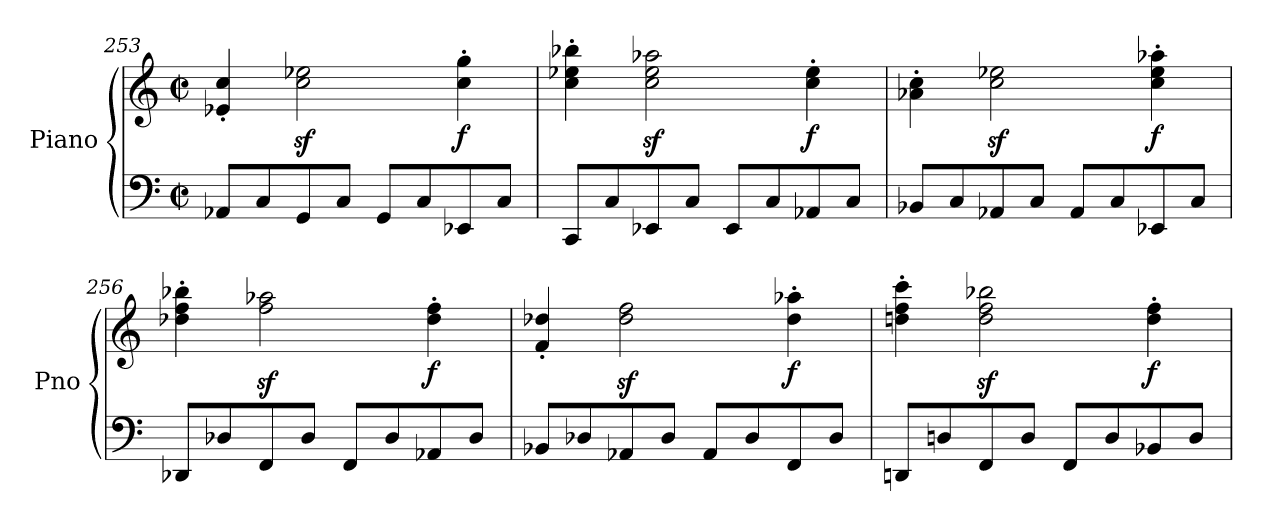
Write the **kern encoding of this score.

**kern	**kern	**dynam
*part1	*part1	*part1
*staff2	*staff1	*staff1/2
*I"Piano	*	*
*I'Pno	*	*
*clefF4	*clefG2	*
*k[]	*k[]	*
*M4/4	*M4/4	*
*met(c|)	*met(c|)	*
=253	=253	=253
8AA-X/L	4e-X/' 4cc/'	.
8C/	.	.
8GG/	2cc\z< 2ee-X\z<	.
8C/J	.	.
8GG/L	.	.
8C/	.	.
!	!	!LO:DY:b
8EE-X/	4cc\' 4gg\'	f
8C/J	.	.
=254	=254	=254
8CC/L	4cc\' 4ee-X\' 4bb-X\'	.
8C/	.	.
8EE-X/	2cc\z< 2ee-\z< 2aa-X\z<	.
8C/J	.	.
8EE-/L	.	.
8C/	.	.
!	!	!LO:DY:b
8AA-X/	4cc\' 4ee-\'	f
8C/J	.	.
=255	=255	=255
8BB-X/L	4a-X\' 4cc\'	.
8C/	.	.
8AA-X/	2cc\z< 2ee-X\z<	.
8C/J	.	.
8AA-/L	.	.
8C/	.	.
!	!	!LO:DY:b
8EE-X/	4cc\' 4ee-\' 4aa-X\'	f
8C/J	.	.
=256	=256	=256
8DD-X/L	4dd-X\' 4ff\' 4bb-X\'	.
8D-X/	.	.
8FF/	2ff\z< 2aa-X\z<	.
8D-/J	.	.
8FF/L	.	.
8D-/	.	.
!	!	!LO:DY:b
8AA-X/	4dd-\' 4ff\'	f
8D-/J	.	.
=257	=257	=257
8BB-X/L	4f/' 4dd-X/'	.
8D-X/	.	.
8AA-X/	2dd-\z< 2ff\z<	.
8D-/J	.	.
8AA-/L	.	.
8D-/	.	.
!	!	!LO:DY:b
8FF/	4dd-\' 4aa-X\'	f
8D-/J	.	.
!!LO:LB:g=z
=258	=258	=258
8DDn/L	4ddn\' 4ff\' 4ccc\'	.
8Dn/	.	.
8FF/	2dd\z< 2ff\z< 2bb-X\z<	.
8D/J	.	.
8FF/L	.	.
8D/	.	.
!	!	!LO:DY:b
8BB-X/	4dd\' 4ff\'	f
8D/J	.	.
=	=	=
*-	*-	*-
